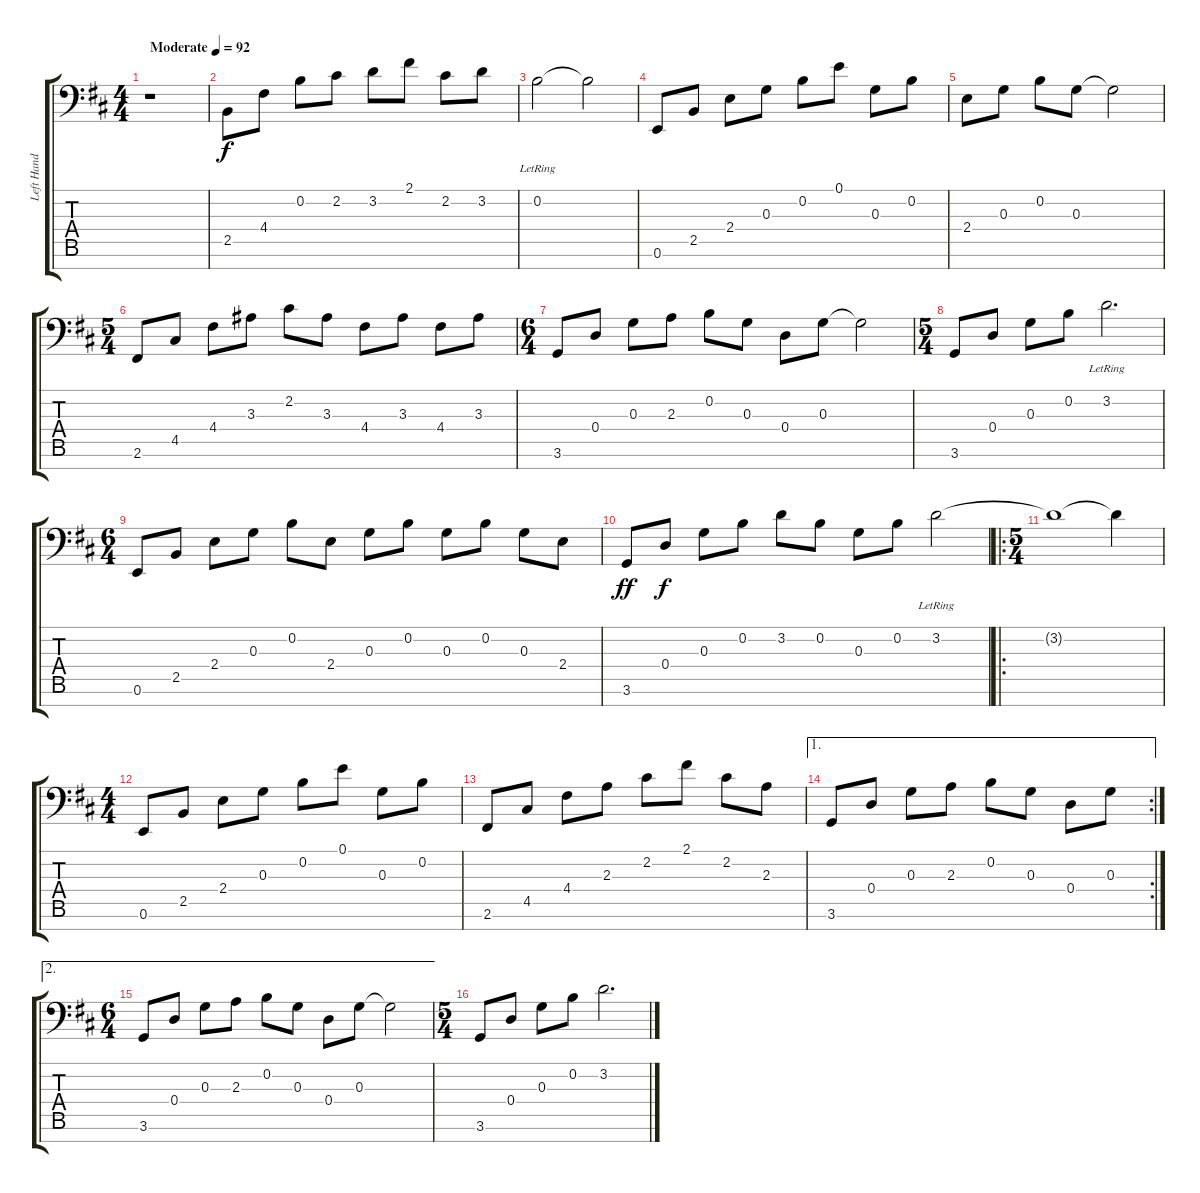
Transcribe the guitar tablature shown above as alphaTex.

\track ("Left Hand" "Left Hand") {instrument acousticgrandpiano}
\staff {score tabs}
\tuning (E4 B3 G3 D3 A2 E2 C-1) {hide}
\ts (4 4)
\tempo (92 "Moderate")
\clef f4
\ks d
r.1{dy f instrument acousticgrandpiano} |
2.5.8 4.4.8 0.2.8 2.2.8 3.2.8 2.1.8 2.2.8 3.2.8 |
0.2{lr}.2 0.2{t}.2 |
0.6.8 2.5.8 2.4.8 0.3.8 0.2.8 0.1.8 0.3.8 0.2.8 |
2.4.8 0.3.8 0.2.8 0.3.8 0.3{t}.2 |
\ts (5 4)
2.6.8{volume 10} 4.5.8{volume 16} 4.4.8 3.3.8 2.2.8 3.3.8 4.4.8 3.3.8 4.4.8 3.3.8 |
\ts (6 4)
3.6.8 0.4.8 0.3.8 2.3.8 0.2.8 0.3.8{volume 9} 0.4.8{volume 16} 0.3.8 0.3{t}.2 |
\ts (5 4)
3.6.8 0.4.8 0.3.8 0.2.8 3.2{lr}.2{d} |
\ts (6 4)
0.6.8 2.5.8 2.4.8 0.3.8 0.2.8 2.4.8 0.3.8 0.2.8 0.3.8 0.2.8 0.3.8 2.4.8 |
3.6.8{dy ff} 0.4.8{dy f} 0.3.8 0.2.8 3.2.8 0.2.8 0.3.8 0.2.8 3.2{lr}.2 |
\ro
\ts (5 4)
3.2{t}.1 3.2{t}.4 |
\ts (4 4)
0.6.8 2.5.8 2.4.8 0.3.8 0.2.8 0.1.8 0.3.8 0.2.8 |
2.6.8 4.5.8 4.4.8 2.3.8 2.2.8 2.1.8 2.2.8 2.3.8 |
\ae 1
\rc 2
3.6.8 0.4.8 0.3.8 2.3.8 0.2.8 0.3.8 0.4.8 0.3.8 |
\ae 2
\ts (6 4)
3.6.8 0.4.8 0.3.8 2.3.8 0.2.8 0.3.8 0.4.8 0.3.8 0.3{t}.2 |
\ts (5 4)
3.6.8 0.4.8 0.3.8 0.2.8 3.2.2{d}
